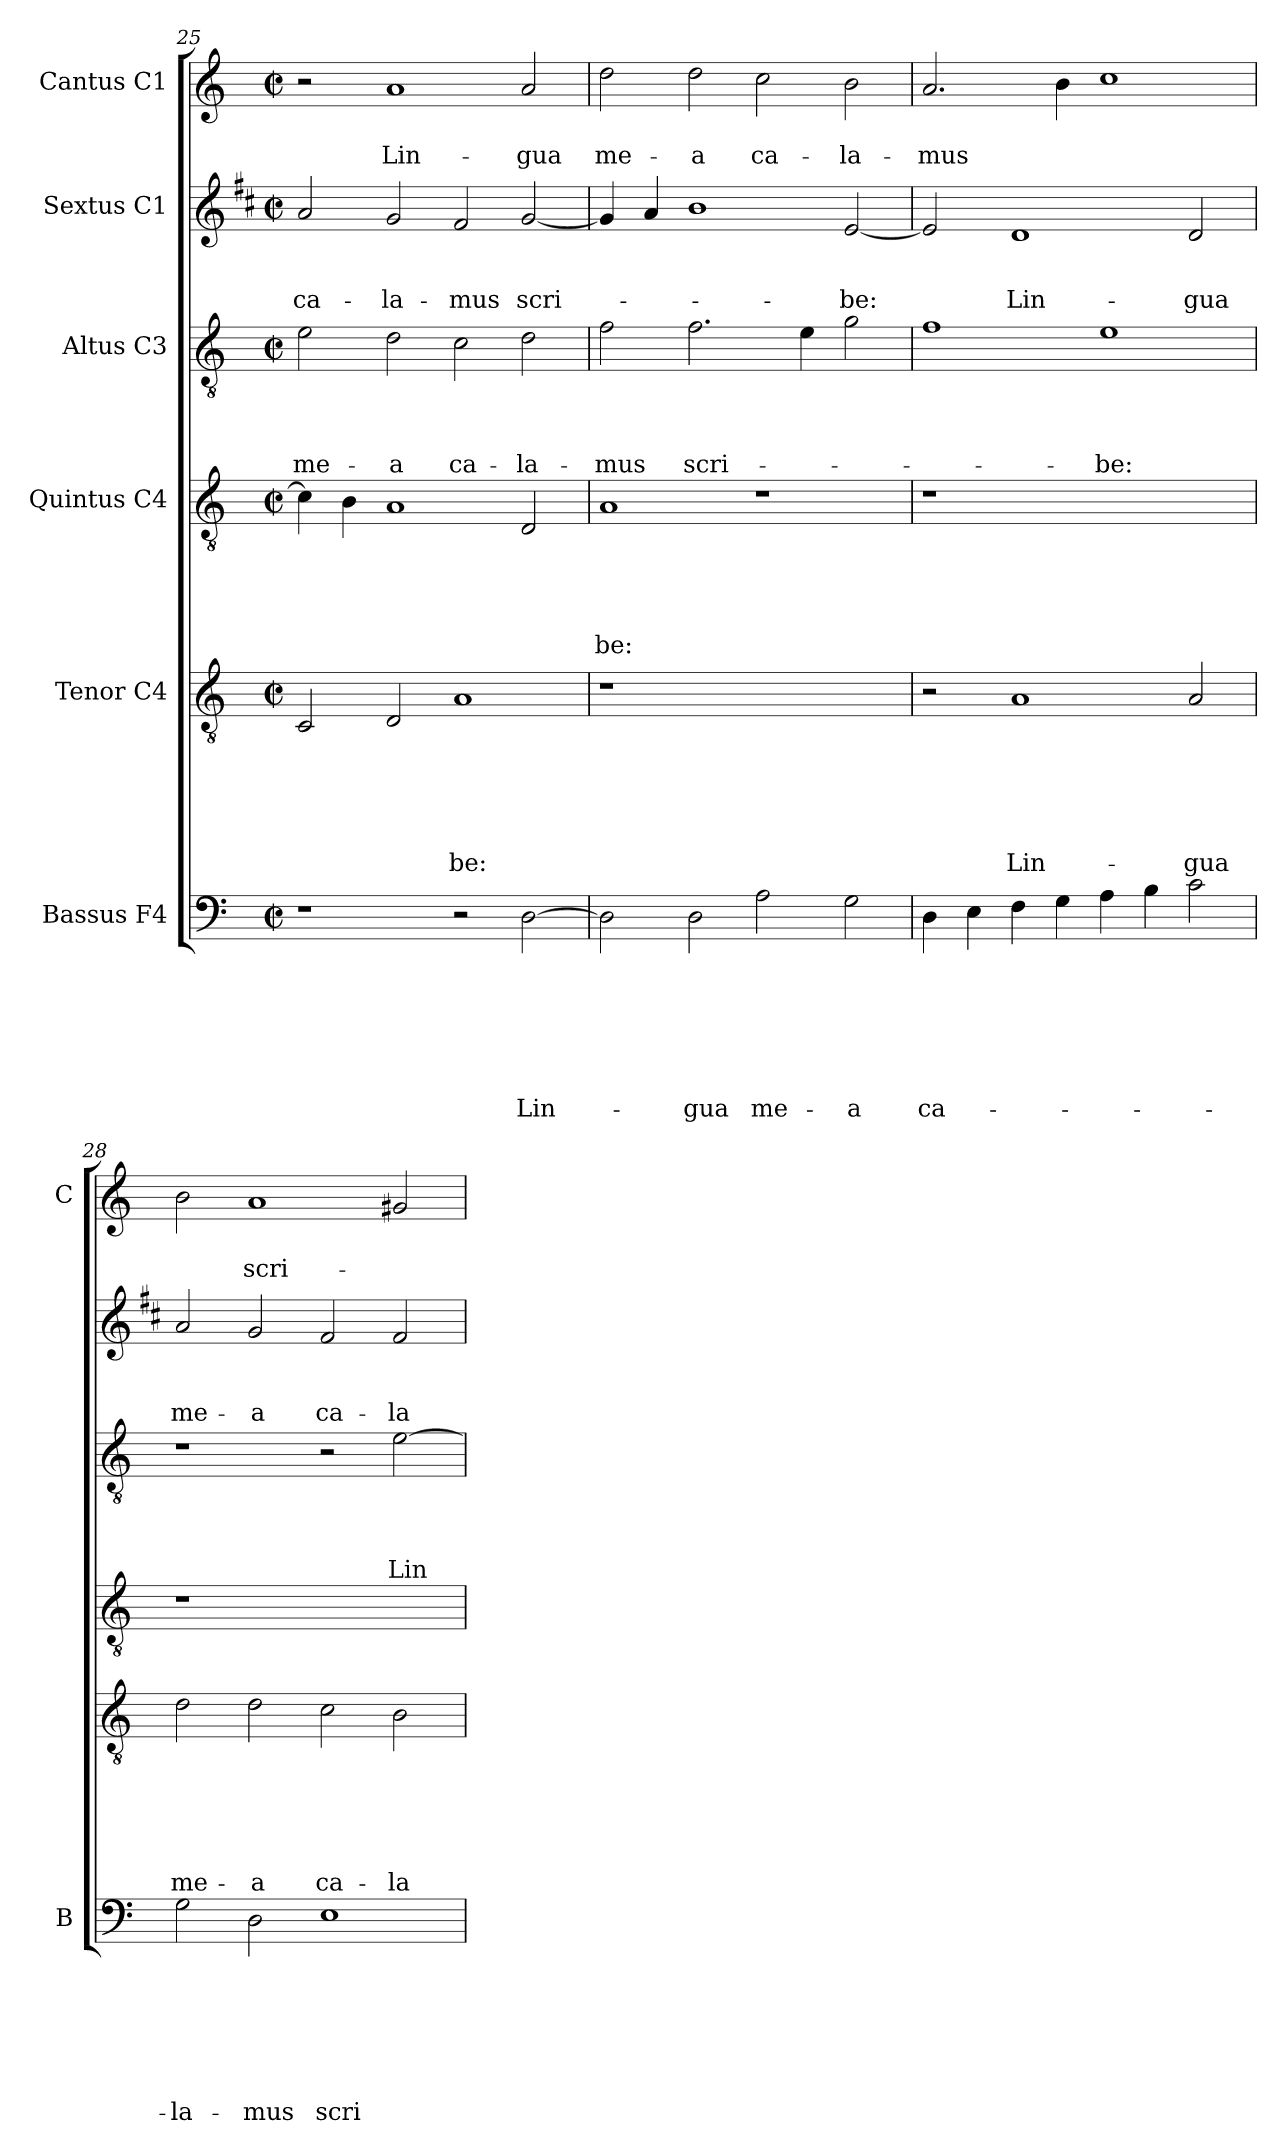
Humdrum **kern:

**kern	**text	**text	**text	**text	**text	**text	**text	**kern	**text	**text	**text	**text	**text	**text	**kern	**text	**text	**text	**text	**text	**kern	**text	**text	**text	**text	**kern	**text	**text	**text	**kern	**text	**text
*part6	*part6	*part6	*part6	*part6	*part6	*part6	*part6	*part5	*part5	*part5	*part5	*part5	*part5	*part5	*part4	*part4	*part4	*part4	*part4	*part4	*part3	*part3	*part3	*part3	*part3	*part2	*part2	*part2	*part2	*part1	*part1	*part1
*staff6	*staff6	*staff6	*staff6	*staff6	*staff6	*staff6	*staff6	*staff5	*staff5	*staff5	*staff5	*staff5	*staff5	*staff5	*staff4	*staff4	*staff4	*staff4	*staff4	*staff4	*staff3	*staff3	*staff3	*staff3	*staff3	*staff2	*staff2	*staff2	*staff2	*staff1	*staff1	*staff1
*I"Bassus F4	*	*	*	*	*	*	*	*I"Tenor C4	*	*	*	*	*	*	*I"Quintus C4	*	*	*	*	*	*I"Altus C3	*	*	*	*	*I"Sextus C1	*	*	*	*I"Cantus C1	*	*
*I'B	*	*	*	*	*	*	*	*	*	*	*	*	*	*	*	*	*	*	*	*	*	*	*	*	*	*	*	*	*	*I'C	*	*
*clefF4	*	*	*	*	*	*	*	*clefGv2	*	*	*	*	*	*	*clefGv2	*	*	*	*	*	*clefGv2	*	*	*	*	*clefG2	*	*	*	*clefG2	*	*
*	*	*	*	*	*	*	*	*	*	*	*	*	*	*	*	*	*	*	*	*	*	*	*	*	*	*ITrd1c2	*	*	*	*	*	*
*k[]	*	*	*	*	*	*	*	*k[]	*	*	*	*	*	*	*k[]	*	*	*	*	*	*k[]	*	*	*	*	*k[]	*	*	*	*k[]	*	*
*C:	*	*	*	*	*	*	*	*C:	*	*	*	*	*	*	*C:	*	*	*	*	*	*C:	*	*	*	*	*C:	*	*	*	*C:	*	*
*M2/2	*	*	*	*	*	*	*	*M2/2	*	*	*	*	*	*	*M2/2	*	*	*	*	*	*M2/2	*	*	*	*	*M2/2	*	*	*	*M2/2	*	*
*met(c|)	*	*	*	*	*	*	*	*met(c|)	*	*	*	*	*	*	*met(c|)	*	*	*	*	*	*met(c|)	*	*	*	*	*met(c|)	*	*	*	*met(c|)	*	*
=25	=25	=25	=25	=25	=25	=25	=25	=25	=25	=25	=25	=25	=25	=25	=25	=25	=25	=25	=25	=25	=25	=25	=25	=25	=25	=25	=25	=25	=25	=25	=25	=25
!	!	!	!	!	!	!	!	!	!	!	!	!	!	!	!	!	!	!	!	!	!	!	!	!	!LO:LY:b	!	!	!	!LO:LY:b	!	!	!
1r	.	.	.	.	.	.	.	2C/	.	.	.	.	.	.	4c\]	.	.	.	.	.	2e\	.	.	.	me-	2g/	.	.	ca-	2r	.	.
.	.	.	.	.	.	.	.	.	.	.	.	.	.	.	4B\	.	.	.	.	.	.	.	.	.	.	.	.	.	.	.	.	.
!	!	!	!	!	!	!	!	!	!	!	!	!	!	!	!	!	!	!	!	!	!	!	!	!	!LO:LY:b	!	!	!	!LO:LY:b	!	!	!LO:LY:b
.	.	.	.	.	.	.	.	2D/	.	.	.	.	.	.	1A	.	.	.	.	.	2d\	.	.	.	-a	2f/	.	.	-la-	1a	.	Lin-
!	!	!	!	!	!	!	!	!	!	!	!	!	!	!LO:LY:b	!	!	!	!	!	!	!	!	!	!	!LO:LY:b	!	!	!	!LO:LY:b	!	!	!
2r	.	.	.	.	.	.	.	1A	.	.	.	.	.	-be:	.	.	.	.	.	.	2c\	.	.	.	ca-	2e/	.	.	-mus	.	.	.
!	!	!	!	!	!	!	!LO:LY:b	!	!	!	!	!	!	!	!	!	!	!	!	!	!	!	!	!	!LO:LY:b	!	!	!	!LO:LY:b	!	!	!LO:LY:b
[2D\	.	.	.	.	.	.	Lin-	.	.	.	.	.	.	.	2D/	.	.	.	.	.	2d\	.	.	.	-la-	[2f/	.	.	scri-	2a/	.	-gua
!!LO:LB:g=z
=26	=26	=26	=26	=26	=26	=26	=26	=26	=26	=26	=26	=26	=26	=26	=26	=26	=26	=26	=26	=26	=26	=26	=26	=26	=26	=26	=26	=26	=26	=26	=26	=26
!	!	!	!	!	!	!	!	!	!	!	!	!	!	!	!	!	!	!	!	!LO:LY:b	!	!	!	!	!LO:LY:b	!	!	!	!	!	!	!LO:LY:b
2D\]	.	.	.	.	.	.	.	1r	.	.	.	.	.	.	1A	.	.	.	.	-be:	2f\	.	.	.	-mus	4f/]	.	.	.	2dd\	.	me-
.	.	.	.	.	.	.	.	.	.	.	.	.	.	.	.	.	.	.	.	.	.	.	.	.	.	4g/	.	.	.	.	.	.
!	!	!	!	!	!	!	!LO:LY:b	!	!	!	!	!	!	!	!	!	!	!	!	!	!	!	!	!	!LO:LY:b	!	!	!	!	!	!	!LO:LY:b
2D\	.	.	.	.	.	.	-gua	.	.	.	.	.	.	.	.	.	.	.	.	.	2.f\	.	.	.	scri-	1a	.	.	.	2dd\	.	-a
!	!	!	!	!	!	!	!LO:LY:b	!	!	!	!	!	!	!	!	!	!	!	!	!	!	!	!	!	!	!	!	!	!	!	!	!LO:LY:b
2A\	.	.	.	.	.	.	me-	1ryy	.	.	.	.	.	.	1r	.	.	.	.	.	.	.	.	.	.	.	.	.	.	2cc\	.	ca-
.	.	.	.	.	.	.	.	.	.	.	.	.	.	.	.	.	.	.	.	.	4e\	.	.	.	.	.	.	.	.	.	.	.
!	!	!	!	!	!	!	!LO:LY:b	!	!	!	!	!	!	!	!	!	!	!	!	!	!	!	!	!	!	!	!	!	!LO:LY:b	!	!	!LO:LY:b
2G\	.	.	.	.	.	.	-a	.	.	.	.	.	.	.	.	.	.	.	.	.	2g\	.	.	.	.	[2d/	.	.	-be:	2b\	.	-la-
=27	=27	=27	=27	=27	=27	=27	=27	=27	=27	=27	=27	=27	=27	=27	=27	=27	=27	=27	=27	=27	=27	=27	=27	=27	=27	=27	=27	=27	=27	=27	=27	=27
!	!	!	!	!	!	!	!LO:LY:b	!	!	!	!	!	!	!	!	!	!	!	!	!	!	!	!	!	!	!	!	!	!	!	!	!LO:LY:b
4D\	.	.	.	.	.	.	ca-	2r	.	.	.	.	.	.	1r	.	.	.	.	.	1f	.	.	.	.	2d/]	.	.	.	2.a/	.	-mus
4E\	.	.	.	.	.	.	.	.	.	.	.	.	.	.	.	.	.	.	.	.	.	.	.	.	.	.	.	.	.	.	.	.
!	!	!	!	!	!	!	!	!	!	!	!	!	!	!LO:LY:b	!	!	!	!	!	!	!	!	!	!	!	!	!	!	!LO:LY:b	!	!	!
4F\	.	.	.	.	.	.	.	1A	.	.	.	.	.	Lin-	.	.	.	.	.	.	.	.	.	.	.	1c	.	.	Lin-	.	.	.
4G\	.	.	.	.	.	.	.	.	.	.	.	.	.	.	.	.	.	.	.	.	.	.	.	.	.	.	.	.	.	4b\	.	.
!	!	!	!	!	!	!	!	!	!	!	!	!	!	!	!	!	!	!	!	!	!	!	!	!	!LO:LY:b	!	!	!	!	!	!	!
4A\	.	.	.	.	.	.	.	.	.	.	.	.	.	.	1ryy	.	.	.	.	.	1e	.	.	.	-be:	.	.	.	.	1cc	.	.
4B\	.	.	.	.	.	.	.	.	.	.	.	.	.	.	.	.	.	.	.	.	.	.	.	.	.	.	.	.	.	.	.	.
!	!	!	!	!	!	!	!	!	!	!	!	!	!	!LO:LY:b	!	!	!	!	!	!	!	!	!	!	!	!	!	!	!LO:LY:b	!	!	!
2c\	.	.	.	.	.	.	.	2A/	.	.	.	.	.	-gua	.	.	.	.	.	.	.	.	.	.	.	2c/	.	.	-gua	.	.	.
=28	=28	=28	=28	=28	=28	=28	=28	=28	=28	=28	=28	=28	=28	=28	=28	=28	=28	=28	=28	=28	=28	=28	=28	=28	=28	=28	=28	=28	=28	=28	=28	=28
!	!	!	!	!	!	!	!LO:LY:b	!	!	!	!	!	!	!LO:LY:b	!	!	!	!	!	!	!	!	!	!	!	!	!	!	!LO:LY:b	!	!	!
2G\	.	.	.	.	.	.	-la-	2d\	.	.	.	.	.	me-	1r	.	.	.	.	.	1r	.	.	.	.	2g/	.	.	me-	2b\	.	.
!	!	!	!	!	!	!	!LO:LY:b	!	!	!	!	!	!	!LO:LY:b	!	!	!	!	!	!	!	!	!	!	!	!	!	!	!LO:LY:b	!	!	!LO:LY:b
2D\	.	.	.	.	.	.	-mus	2d\	.	.	.	.	.	-a	.	.	.	.	.	.	.	.	.	.	.	2f/	.	.	-a	1a	.	scri-
!	!	!	!	!	!	!	!LO:LY:b	!	!	!	!	!	!	!LO:LY:b	!	!	!	!	!	!	!	!	!	!	!	!	!	!	!LO:LY:b	!	!	!
1E	.	.	.	.	.	.	scri-	2c\	.	.	.	.	.	ca-	1ryy	.	.	.	.	.	2r	.	.	.	.	2e/	.	.	ca-	.	.	.
!	!	!	!	!	!	!	!	!	!	!	!	!	!	!LO:LY:b	!	!	!	!	!	!	!	!	!	!	!LO:LY:b	!	!	!	!LO:LY:b	!	!	!
.	.	.	.	.	.	.	.	2B\	.	.	.	.	.	-la-	.	.	.	.	.	.	[2e\	.	.	.	Lin-	2e/	.	.	-la-	2g#/	.	.
=	=	=	=	=	=	=	=	=	=	=	=	=	=	=	=	=	=	=	=	=	=	=	=	=	=	=	=	=	=	=	=	=
*-	*-	*-	*-	*-	*-	*-	*-	*-	*-	*-	*-	*-	*-	*-	*-	*-	*-	*-	*-	*-	*-	*-	*-	*-	*-	*-	*-	*-	*-	*-	*-	*-
